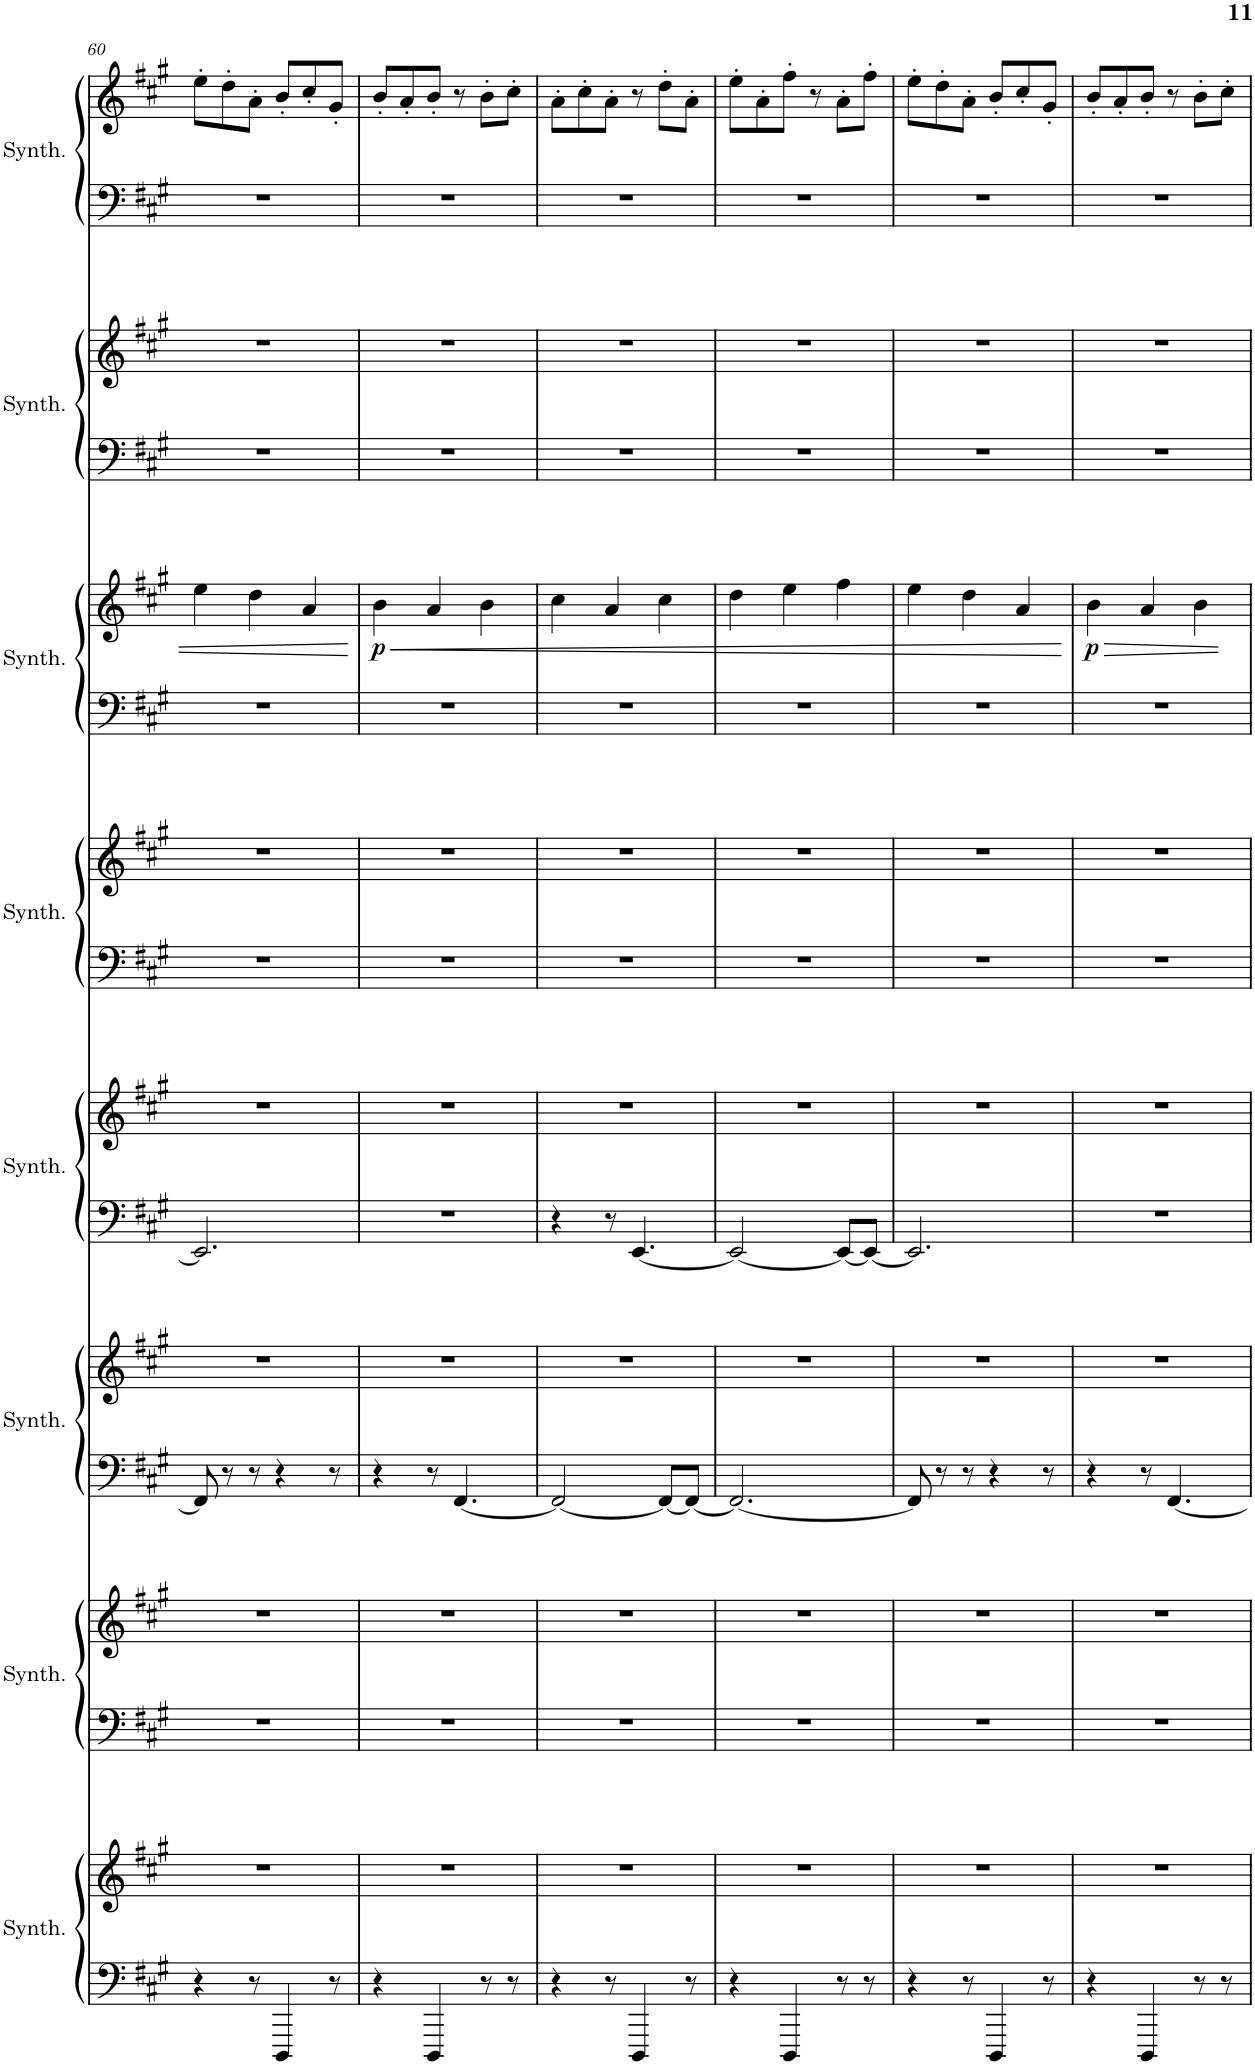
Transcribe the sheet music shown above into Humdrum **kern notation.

**kern	**kern	**kern	**kern	**kern	**kern	**kern	**kern	**kern	**kern	**kern	**kern	**dynam	**kern	**kern	**kern	**kern
*part8	*part8	*part7	*part7	*part6	*part6	*part5	*part5	*part4	*part4	*part3	*part3	*part3	*part2	*part2	*part1	*part1
*staff16	*staff15	*staff14	*staff13	*staff12	*staff11	*staff10	*staff9	*staff8	*staff7	*staff6	*staff5	*staff5/6	*staff4	*staff3	*staff2	*staff1
*I"Crystal Synthesizer	*	*I"Saw Synthesizer	*	*I"Bass Synthesizer	*	*I"Atmosphere Synthesizer	*	*I"Goblins Synthesizer	*	*I"Choir Synthesizer	*	*	*I"Bowed Synthesizer	*	*I"String Synthesizer	*
*I'Synth.	*	*I'Synth.	*	*I'Synth.	*	*I'Synth.	*	*I'Synth.	*	*I'Synth.	*	*	*I'Synth.	*	*I'Synth.	*
!!LO:PB:g=z
*clefF4	*clefG2	*clefF4	*clefG2	*clefF4	*clefG2	*clefF4	*clefG2	*clefF4	*clefG2	*clefF4	*clefG2	*	*clefF4	*clefG2	*clefF4	*clefG2
*k[f#c#g#]	*k[f#c#g#]	*k[f#c#g#]	*k[f#c#g#]	*k[f#c#g#]	*k[f#c#g#]	*k[f#c#g#]	*k[f#c#g#]	*k[f#c#g#]	*k[f#c#g#]	*k[f#c#g#]	*k[f#c#g#]	*	*k[f#c#g#]	*k[f#c#g#]	*k[f#c#g#]	*k[f#c#g#]
*M6/8	*M6/8	*M6/8	*M6/8	*M6/8	*M6/8	*M6/8	*M6/8	*M6/8	*M6/8	*M6/8	*M6/8	*	*M6/8	*M6/8	*M6/8	*M6/8
=60	=60	=60	=60	=60	=60	=60	=60	=60	=60	=60	=60	=60	=60	=60	=60	=60
4r	2.r	2.r	2.r	8FF#/]	2.r	2.EE/]	2.r	2.r	2.r	2.r	4ee\	.	2.r	2.r	2.r	8ee'\L
.	.	.	.	8r	.	.	.	.	.	.	.	.	.	.	.	8dd'\
8r	.	.	.	8r	.	.	.	.	.	.	4dd\	.	.	.	.	8a'\J
4DDD/	.	.	.	4r	.	.	.	.	.	.	.	.	.	.	.	8b'/L
.	.	.	.	.	.	.	.	.	.	.	4a/	.	.	.	.	8cc#'/
8r	.	.	.	8r	.	.	.	.	.	.	.	.	.	.	.	8g#'/J
=61	=61	=61	=61	=61	=61	=61	=61	=61	=61	=61	=61	=61	=61	=61	=61	=61
!	!	!	!	!	!	!	!	!	!	!	!	!LO:HP:b	!	!	!	!
!	!	!	!	!	!	!	!	!	!	!	!	!LO:DY:n=1:b	!	!	!	!
4r	2.r	2.r	2.r	4r	2.r	2.r	2.r	2.r	2.r	2.r	4b\	< p	2.r	2.r	2.r	8b'/L
.	.	.	.	.	.	.	.	.	.	.	.	.	.	.	.	8a'/
4DDD/	.	.	.	8r	.	.	.	.	.	.	4a/	.	.	.	.	8b'/J
.	.	.	.	[4.FF#/	.	.	.	.	.	.	.	.	.	.	.	8r
8r	.	.	.	.	.	.	.	.	.	.	4b\	.	.	.	.	8b'\L
8r	.	.	.	.	.	.	.	.	.	.	.	.	.	.	.	8cc#'\J
=62	=62	=62	=62	=62	=62	=62	=62	=62	=62	=62	=62	=62	=62	=62	=62	=62
4r	2.r	2.r	2.r	2FF#/_	2.r	4r	2.r	2.r	2.r	2.r	4cc#\	.	2.r	2.r	2.r	8a'\L
.	.	.	.	.	.	.	.	.	.	.	.	.	.	.	.	8cc#'\
8r	.	.	.	.	.	8r	.	.	.	.	4a/	.	.	.	.	8a'\J
4DDD/	.	.	.	.	.	[4.EE/	.	.	.	.	.	.	.	.	.	8r
.	.	.	.	8FF#/L_	.	.	.	.	.	.	4cc#\	.	.	.	.	8dd'\L
8r	.	.	.	8FF#/J_	.	.	.	.	.	.	.	.	.	.	.	8a'\J
=63	=63	=63	=63	=63	=63	=63	=63	=63	=63	=63	=63	=63	=63	=63	=63	=63
4r	2.r	2.r	2.r	2.FF#/_	2.r	2EE/_	2.r	2.r	2.r	2.r	4dd\	.	2.r	2.r	2.r	8ee'\L
.	.	.	.	.	.	.	.	.	.	.	.	.	.	.	.	8a'\
4DDD/	.	.	.	.	.	.	.	.	.	.	4ee\	.	.	.	.	8ff#'\J
.	.	.	.	.	.	.	.	.	.	.	.	.	.	.	.	8r
8r	.	.	.	.	.	8EE/L_	.	.	.	.	4ff#\	.	.	.	.	8a'\L
8r	.	.	.	.	.	8EE/J_	.	.	.	.	.	.	.	.	.	8ff#'\J
=64	=64	=64	=64	=64	=64	=64	=64	=64	=64	=64	=64	=64	=64	=64	=64	=64
4r	2.r	2.r	2.r	8FF#/]	2.r	2.EE/]	2.r	2.r	2.r	2.r	4ee\	.	2.r	2.r	2.r	8ee'\L
.	.	.	.	8r	.	.	.	.	.	.	.	.	.	.	.	8dd'\
8r	.	.	.	8r	.	.	.	.	.	.	4dd\	.	.	.	.	8a'\J
4DDD/	.	.	.	4r	.	.	.	.	.	.	.	.	.	.	.	8b'/L
.	.	.	.	.	.	.	.	.	.	.	4a/	.	.	.	.	8cc#'/
8r	.	.	.	8r	.	.	.	.	.	.	.	.	.	.	.	8g#'/J
.	.	.	.	.	.	.	.	.	.	.	.	[	.	.	.	.
=65	=65	=65	=65	=65	=65	=65	=65	=65	=65	=65	=65	=65	=65	=65	=65	=65
!	!	!	!	!	!	!	!	!	!	!	!	!LO:DY:b	!	!	!	!
4r	2.r	2.r	2.r	4r	2.r	2.r	2.r	2.r	2.r	2.r	4b\	p	2.r	2.r	2.r	8b'/L
.	.	.	.	.	.	.	.	.	.	.	.	.	.	.	.	8a'/
4DDD/	.	.	.	8r	.	.	.	.	.	.	4a/	.	.	.	.	8b'/J
.	.	.	.	[4.FF#/	.	.	.	.	.	.	.	.	.	.	.	8r
8r	.	.	.	.	.	.	.	.	.	.	4b\	.	.	.	.	8b'\L
8r	.	.	.	.	.	.	.	.	.	.	.	.	.	.	.	8cc#'\J
=	=	=	=	=	=	=	=	=	=	=	=	=	=	=	=	=
*-	*-	*-	*-	*-	*-	*-	*-	*-	*-	*-	*-	*-	*-	*-	*-	*-
